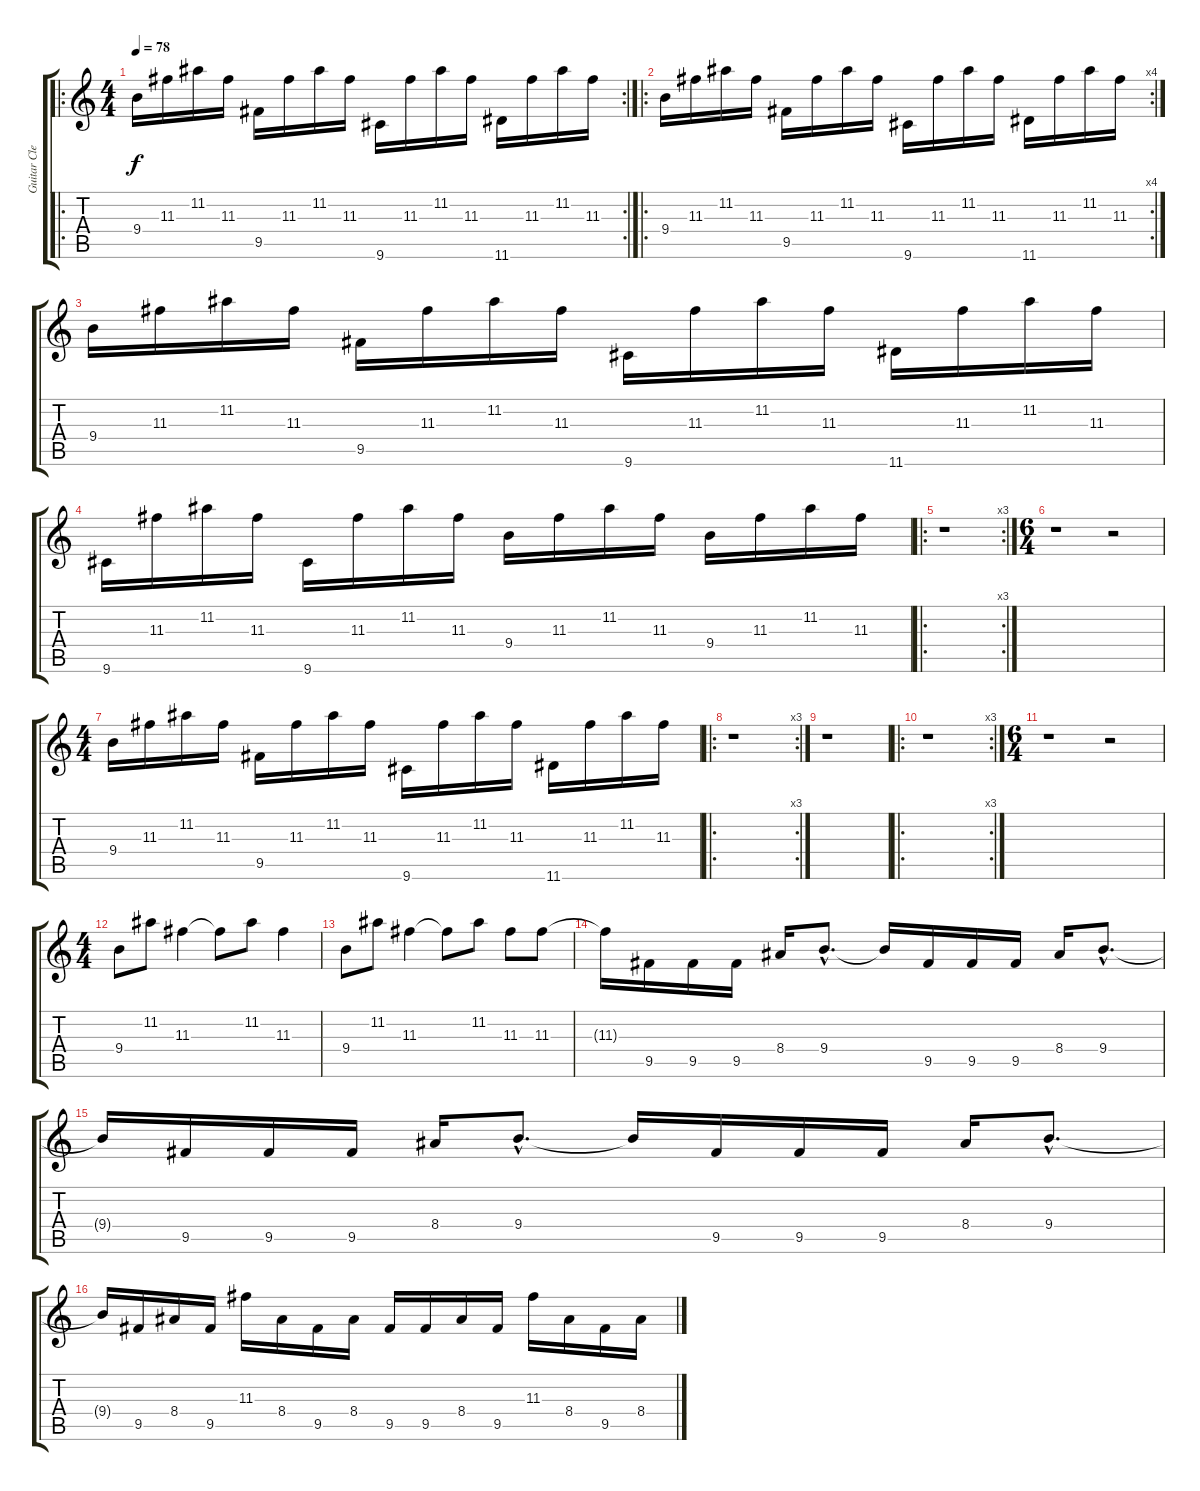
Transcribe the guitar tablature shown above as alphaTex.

\track ("Guitar Clean" "Guitar Cle") {instrument electricguitarclean}
\staff {score tabs}
\tuning (E4 B3 G3 D3 A2 E2) {hide}
\ro
\rc 2
\ts (4 4)
\tempo 78
\clef g2
\ks c
9.4.16{dy f instrument electricguitarclean} 11.3.16 11.2.16 11.3.16 9.5.16 11.3.16 11.2.16 11.3.16 9.6.16 11.3.16 11.2.16 11.3.16 11.6.16 11.3.16 11.2.16 11.3.16 |
\ro
\rc 4
9.4.16 11.3.16 11.2.16 11.3.16 9.5.16 11.3.16 11.2.16 11.3.16 9.6.16 11.3.16 11.2.16 11.3.16 11.6.16 11.3.16 11.2.16 11.3.16 |
9.4.16 11.3.16 11.2.16 11.3.16 9.5.16 11.3.16 11.2.16 11.3.16 9.6.16 11.3.16 11.2.16 11.3.16 11.6.16 11.3.16 11.2.16 11.3.16 |
9.6.16 11.3.16 11.2.16 11.3.16 9.6.16 11.3.16 11.2.16 11.3.16 9.4.16 11.3.16 11.2.16 11.3.16 9.4.16 11.3.16 11.2.16 11.3.16 |
\ro
\rc 3
r.1 |
\ts (6 4)
r.1 r.2 |
\ts (4 4)
9.4.16 11.3.16 11.2.16 11.3.16 9.5.16 11.3.16 11.2.16 11.3.16 9.6.16 11.3.16 11.2.16 11.3.16 11.6.16 11.3.16 11.2.16 11.3.16 |
\ro
\rc 3
r.1 |
r.1 |
\ro
\rc 3
r.1 |
\ts (6 4)
r.1 r.2 |
\ts (4 4)
9.4.8 11.2.8 11.3.4 11.3{t}.8 11.2.8 11.3.4 |
9.4.8 11.2.8 11.3.4 11.3{t}.8 11.2.8 11.3.8 11.3.8 |
11.3{t}.16 9.5.16 9.5.16 9.5.16 8.4.16 9.4{hac}.8{d} 9.4{t}.16 9.5.16 9.5.16 9.5.16 8.4.16 9.4{hac}.8{d} |
9.4{t}.16 9.5.16 9.5.16 9.5.16 8.4.16 9.4{hac}.8{d} 9.4{t}.16 9.5.16 9.5.16 9.5.16 8.4.16 9.4{hac}.8{d} |
9.4{t}.16 9.5.16 8.4.16 9.5.16 11.3.16 8.4.16 9.5.16 8.4.16 9.5.16 9.5.16 8.4.16 9.5.16 11.3.16 8.4.16 9.5.16 8.4.16
